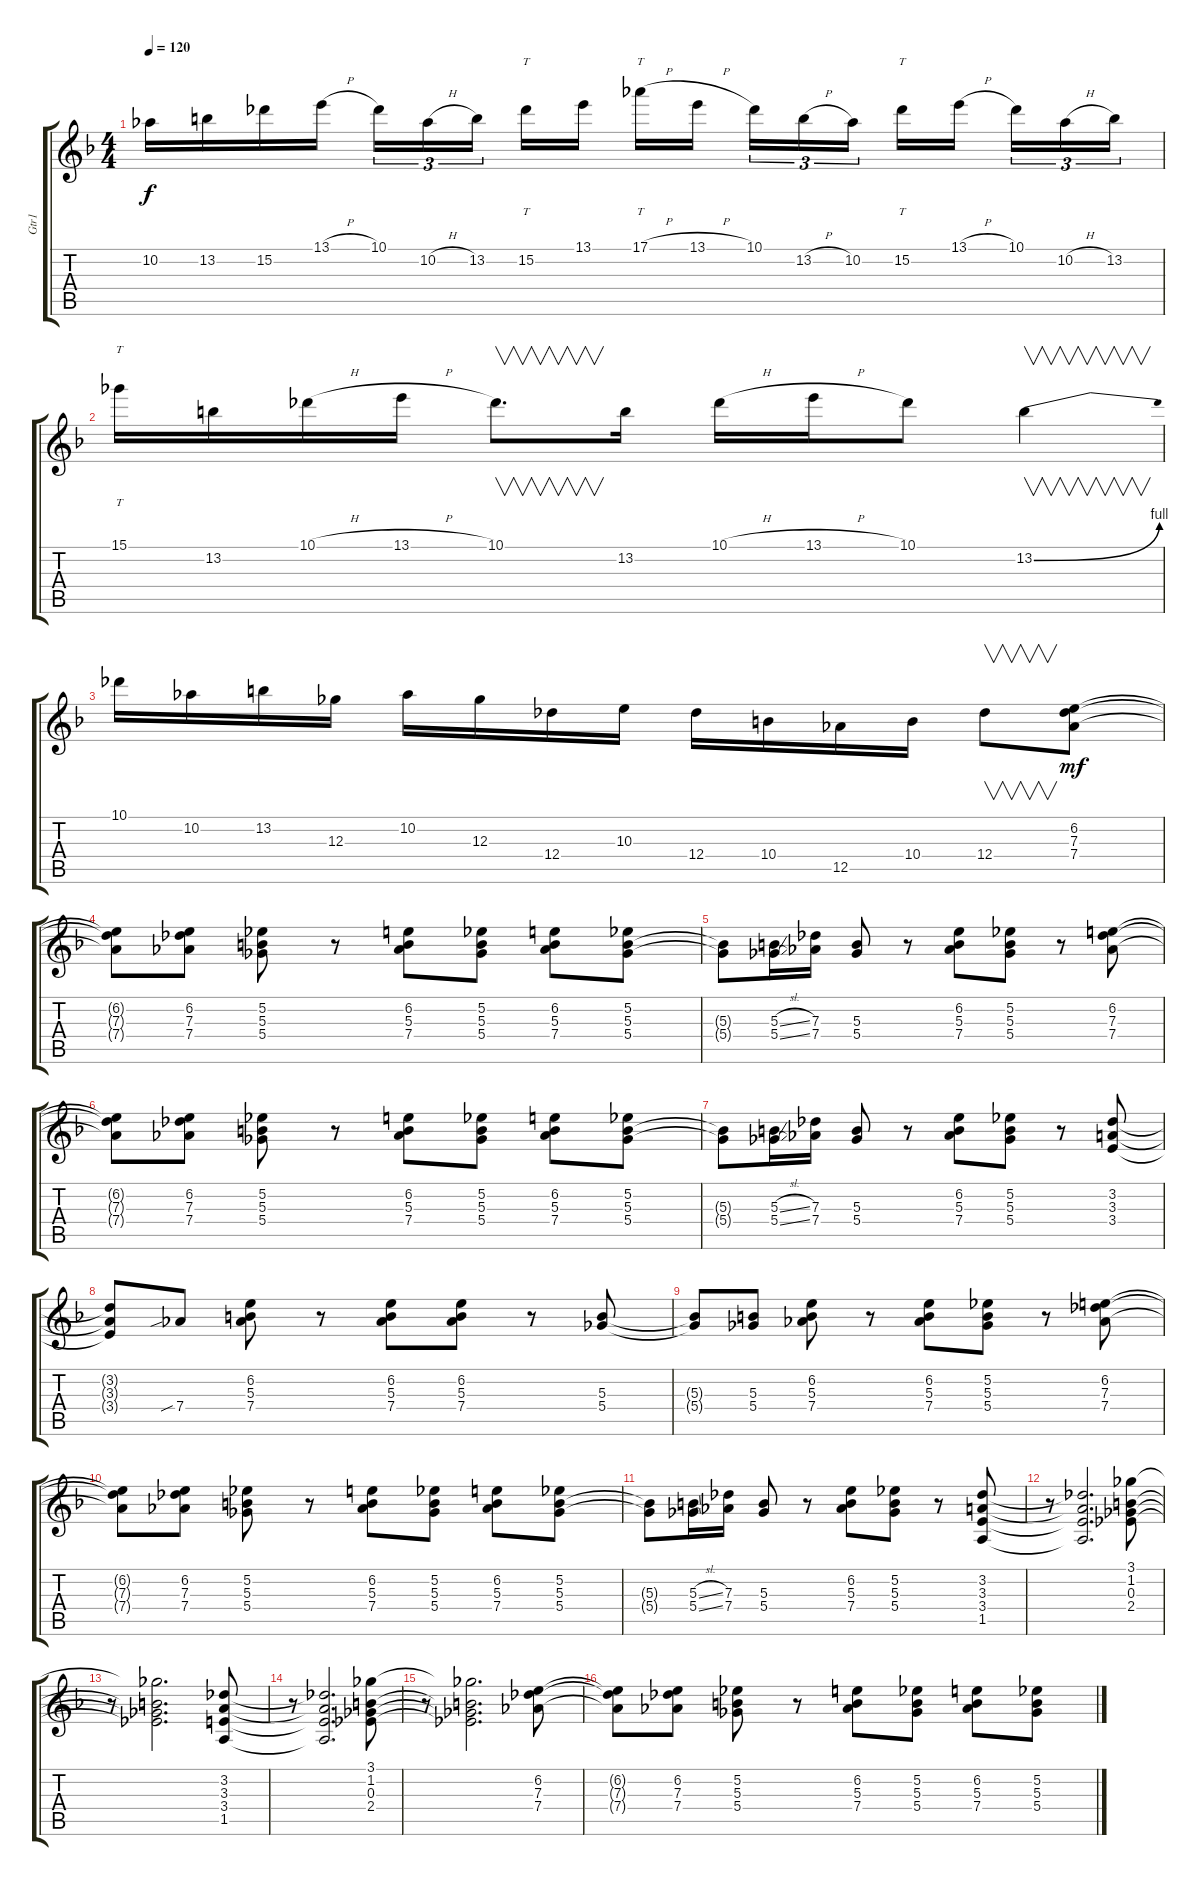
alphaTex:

\track ("Gtr1" "Gtr1") {instrument distortionguitar}
\staff {score tabs}
\tuning (Eb4 Bb3 Gb3 Db3 Ab2 Eb2) {hide}
\ts (4 4)
\tempo 120
\clef g2
\ks f
10.2.16{dy f} 13.2.16 15.2.16 13.1{h}.16 10.1.16{tu (3 2)} 10.2{h}.16{tu (3 2)} 13.2.16{tu (3 2) beam splitsecondary} 15.2.16{tt} 13.1.16 17.1{h}.16{tt} 13.1{h}.16{beam splitsecondary} 10.1.16{tu (3 2)} 13.2{h}.16{tu (3 2)} 10.2.16{tu (3 2)} 15.2.16{tt} 13.1{h}.16{beam splitsecondary} 10.1.16{tu (3 2)} 10.2{h}.16{tu (3 2)} 13.2.16{tu (3 2)} |
15.1.16{tt} 13.2.16 10.1{h}.16 13.1{h}.16 10.1.8{v d} 13.2.16 10.1{h}.16 13.1{h}.16 10.1.8 13.2{be (bend 0 0 60 4)}.4{v} |
10.1.16 10.2.16 13.2.16 12.3.16 10.2.16 12.3.16 12.4.16 10.3.16 12.4.16 10.4.16 12.5.16 10.4.16 12.4.8{v} (6.2 7.3 7.4).8{dy mf} |
(6.2{t} 7.3{t} 7.4{t}).8 (6.2 7.3 7.4).8 (5.2 5.3 5.4).8 r.8 (6.2 5.3 7.4).8 (5.2 5.3 5.4).8 (6.2 5.3 7.4).8 (5.2 5.3 5.4).8 |
(5.3{t} 5.4{t}).8 (5.3{sl} 5.4{sl}).16 (7.3 7.4).16 (5.3 5.4).8 r.8 (6.2 5.3 7.4).8 (5.2 5.3 5.4).8 r.8 (6.2 7.3 7.4).8 |
(6.2{t} 7.3{t} 7.4{t}).8 (6.2 7.3 7.4).8 (5.2 5.3 5.4).8 r.8 (6.2 5.3 7.4).8 (5.2 5.3 5.4).8 (6.2 5.3 7.4).8 (5.2 5.3 5.4).8 |
(5.3{t} 5.4{t}).8 (5.3{sl} 5.4{sl}).16 (7.3 7.4).16 (5.3 5.4).8 r.8 (6.2 5.3 7.4).8 (5.2 5.3 5.4).8 r.8 (3.2 3.3 3.4).8 |
(3.2{t} 3.3{t} 3.4{t}).8 7.4{sib}.8 (6.2 5.3 7.4).8 r.8 (6.2 5.3 7.4).8 (6.2 5.3 7.4).8 r.8 (5.3 5.4).8 |
(5.3{t} 5.4{t}).8 (5.3 5.4).8 (6.2 5.3 7.4).8 r.8 (6.2 5.3 7.4).8 (5.2 5.3 5.4).8 r.8 (6.2 7.3 7.4).8 |
(6.2{t} 7.3{t} 7.4{t}).8 (6.2 7.3 7.4).8 (5.2 5.3 5.4).8 r.8 (6.2 5.3 7.4).8 (5.2 5.3 5.4).8 (6.2 5.3 7.4).8 (5.2 5.3 5.4).8 |
(5.3{t} 5.4{t}).8 (5.3{sl} 5.4{sl}).16 (7.3 7.4).16 (5.3 5.4).8 r.8 (6.2 5.3 7.4).8 (5.2 5.3 5.4).8 r.8 (3.2 3.3 3.4 1.5).8 |
r.8 (3.2{t} 3.3{t} 3.4{t} 1.5{t}).2{d} (3.1 1.2 0.3 2.4).8 |
r.8 (3.1{t} 1.2{t} 0.3{t} 2.4{t}).2{d} (3.2 3.3 3.4 1.5).8 |
r.8 (3.2{t} 3.3{t} 3.4{t} 1.5{t}).2{d} (3.1 1.2 0.3 2.4).8 |
r.8 (3.1{t} 1.2{t} 0.3{t} 2.4{t}).2{d} (6.2 7.3 7.4).8 |
(6.2{t} 7.3{t} 7.4{t}).8 (6.2 7.3 7.4).8 (5.2 5.3 5.4).8 r.8 (6.2 5.3 7.4).8 (5.2 5.3 5.4).8 (6.2 5.3 7.4).8 (5.2 5.3 5.4).8
